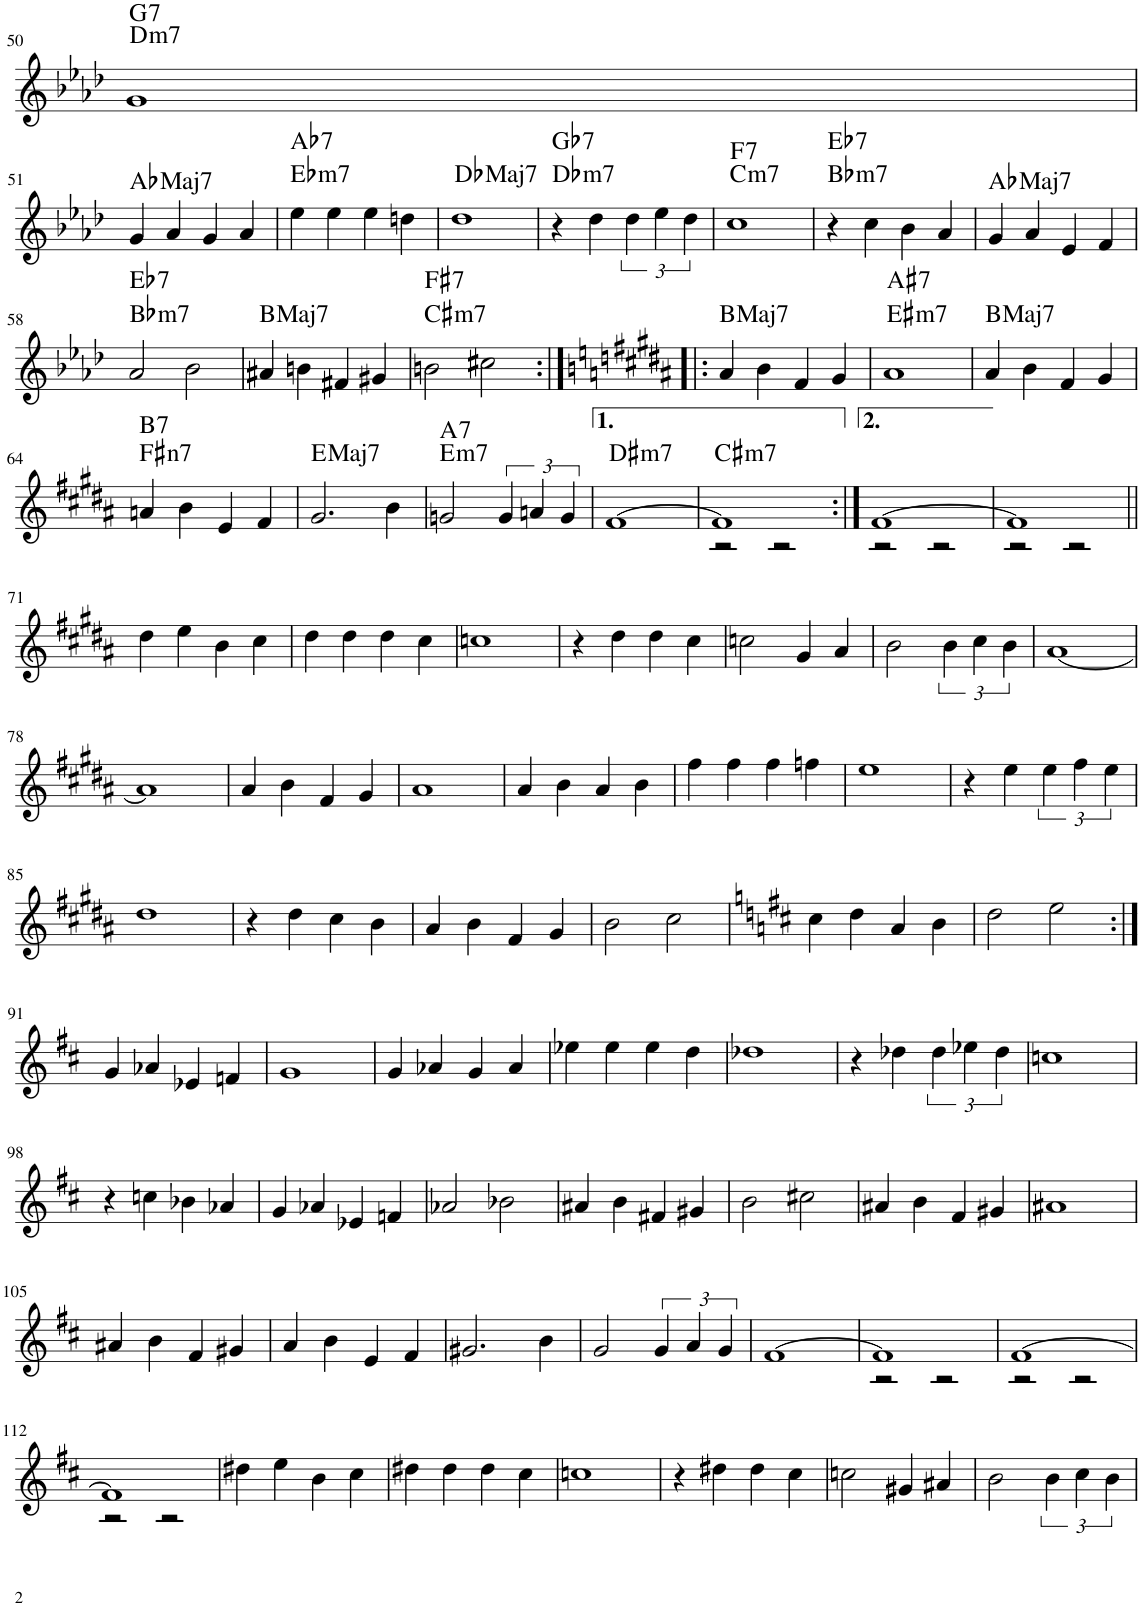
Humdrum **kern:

**kern	**harte
*part1	*part1
*staff1	*
*I"C PART	*
!!LO:PB:g=z
*clefG2	*
*k[b-e-a-d-]	*
*M4/4	*
=50	=50
*^	*
!	!	!LO:H:n=1:kt=m7
!	!	!LO:H:n=2:kt=7
1g	2ryy	D:min7 G:7
.	2ryy	.
!!LO:LB:g=z	!!
=51	=51	=51
!	!	!LO:H:kt=Maj7
*v	*v	*
4g/	Ab:maj7
4a-/	.
4g/	.
4a-/	.
=52	=52
!	!LO:H:n=1:kt=m7
!	!LO:H:n=2:kt=7
4ee-\	Eb:min7 Ab:7
4ee-\	.
4ee-\	.
4ddn\	.
=53	=53
!	!LO:H:kt=Maj7
1dd-	Db:maj7
=54	=54
!	!LO:H:n=1:kt=m7
!	!LO:H:n=2:kt=7
4r	Db:min7 Gb:7
4dd-\	.
6dd-\	.
6ee-\	.
6dd-\	.
=55	=55
*^	*
!	!	!LO:H:n=1:kt=m7
!	!	!LO:H:n=2:kt=7
1cc	2ryy	C:min7 F:7
.	2ryy	.
=56	=56	=56
!	!	!LO:H:n=1:kt=m7
!	!	!LO:H:n=2:kt=7
*v	*v	*
4r	Bb:min7 Eb:7
4cc\	.
4b-\	.
4a-/	.
=57	=57
!	!LO:H:kt=Maj7
4g/	Ab:maj7
4a-/	.
4e-/	.
4f/	.
!!LO:LB:g=z
=58	=58
!	!LO:H:n=1:kt=m7
!	!LO:H:n=2:kt=7
2a-/	Bb:min7 Eb:7
2b-\	.
=59	=59
!	!LO:H:kt=Maj7
4a#X/	B:maj7
4bn\	.
4f#X/	.
4g#X/	.
=60	=60
!	!LO:H:n=1:kt=m7
!	!LO:H:n=2:kt=7
2bn\	C#:min7 F#:7
2cc#X\	.
=61:|!|:	=61:|!|:
*k[f#c#g#d#a#]	*
!	!LO:H:kt=Maj7
4a#/	B:maj7
4b\	.
4f#/	.
4g#/	.
=62	=62
*^	*
!	!	!LO:H:n=1:kt=m7
!	!	!LO:H:n=2:kt=7
1a#	2ryy	E#:min7 A#:7
.	2ryy	.
=63	=63	=63
!	!	!LO:H:kt=Maj7
*v	*v	*
4a#/	B:maj7
4b\	.
4f#/	.
4g#/	.
!!LO:LB:g=z
=64	=64
!	!LO:H:n=1:kt=n
!	!LO:H:n=2:kt=7
4an/	. B:7
4b\	.
4e/	.
4f#/	.
=65	=65
!	!LO:H:kt=Maj7
2.g#/	E:maj7
4b\	.
=66	=66
!	!LO:H:n=1:kt=m7
!	!LO:H:n=2:kt=7
2gn/	E:min7 A:7
6g/	.
6an/	.
6g/	.
=67	=67
*^	*
!	!	!LO:H:kt=m7
[1f#	2ryy	D#:min7
.	2ryy	.
=68	=68	=68
!	!	!LO:H:kt=m7
1f#]	2r	C#:min7
.	2r	.
=69:|!	=69:|!	=69:|!
[1f#	2r	.
.	2r	.
=70	=70	=70
1f#]	2r	.
.	2r	.
*v	*v	*
!!LO:LB:g=z
=71||	=71||
4dd#\	.
4ee\	.
4b\	.
4cc#\	.
=72	=72
4dd#\	.
4dd#\	.
4dd#\	.
4cc#\	.
=73	=73
1ccn	.
=74	=74
4r	.
4dd#\	.
4dd#\	.
4cc#\	.
=75	=75
2ccn\	.
4g#/	.
4a#/	.
=76	=76
2b\	.
6b\	.
6cc#\	.
6b\	.
=77	=77
[1a#	.
!!LO:LB:g=z
=78	=78
1a#]	.
=79	=79
4a#/	.
4b\	.
4f#/	.
4g#/	.
=80	=80
*^	*
1a#	2ryy	.
.	2ryy	.
*v	*v	*
=81	=81
4a#/	.
4b\	.
4a#/	.
4b\	.
=82	=82
4ff#\	.
4ff#\	.
4ff#\	.
4ffn\	.
=83	=83
1ee	.
=84	=84
4r	.
4ee\	.
6ee\	.
6ff#\	.
6ee\	.
!!LO:LB:g=z
=85	=85
*^	*
1dd#	2ryy	.
.	2ryy	.
*v	*v	*
=86	=86
4r	.
4dd#\	.
4cc#\	.
4b\	.
=87	=87
4a#/	.
4b\	.
4f#/	.
4g#/	.
=88	=88
2b\	.
2cc#\	.
=89	=89
*k[f#c#]	*
4cc#\	.
4dd\	.
4a/	.
4b\	.
=90	=90
2dd\	.
2ee\	.
!!LO:LB:g=z
=91:|!	=91:|!
4g/	.
4a-X/	.
4e-X/	.
4fn/	.
=92	=92
*^	*
1g	2ryy	.
.	2ryy	.
*v	*v	*
=93	=93
4g/	.
4a-X/	.
4g/	.
4a-/	.
=94	=94
4ee-X\	.
4ee-\	.
4ee-\	.
4dd\	.
=95	=95
1dd-X	.
=96	=96
4r	.
4dd-X\	.
6dd-\	.
6ee-X\	.
6dd-\	.
=97	=97
*^	*
1ccn	2ryy	.
.	2ryy	.
*v	*v	*
!!LO:LB:g=z
=98	=98
4r	.
4ccn\	.
4b-X\	.
4a-X/	.
=99	=99
4g/	.
4a-X/	.
4e-X/	.
4fn/	.
=100	=100
2a-X/	.
2b-X\	.
=101	=101
4a#X/	.
4b\	.
4f#X/	.
4g#X/	.
=102	=102
2b\	.
2cc#X\	.
=103	=103
4a#X/	.
4b\	.
4f#/	.
4g#X/	.
=104	=104
*^	*
1a#X	2ryy	.
.	2ryy	.
*v	*v	*
!!LO:LB:g=z
=105	=105
4a#X/	.
4b\	.
4f#/	.
4g#X/	.
=106	=106
4a/	.
4b\	.
4e/	.
4f#/	.
=107	=107
2.g#X/	.
4b\	.
=108	=108
2g/	.
6g/	.
6a/	.
6g/	.
=109	=109
*^	*
[1f#	2ryy	.
.	2ryy	.
=110	=110	=110
1f#]	2r	.
.	2r	.
=111	=111	=111
[1f#	2r	.
.	2r	.
!!LO:LB:g=z	!!
=112	=112	=112
1f#]	2r	.
.	2r	.
*v	*v	*
=113	=113
4dd#X\	.
4ee\	.
4b\	.
4cc#\	.
=114	=114
4dd#X\	.
4dd#\	.
4dd#\	.
4cc#\	.
=115	=115
1ccn	.
=116	=116
4r	.
4dd#X\	.
4dd#\	.
4cc#\	.
=117	=117
2ccn\	.
4g#X/	.
4a#X/	.
=118	=118
2b\	.
6b\	.
6cc#\	.
6b\	.
=	=
*-	*-
